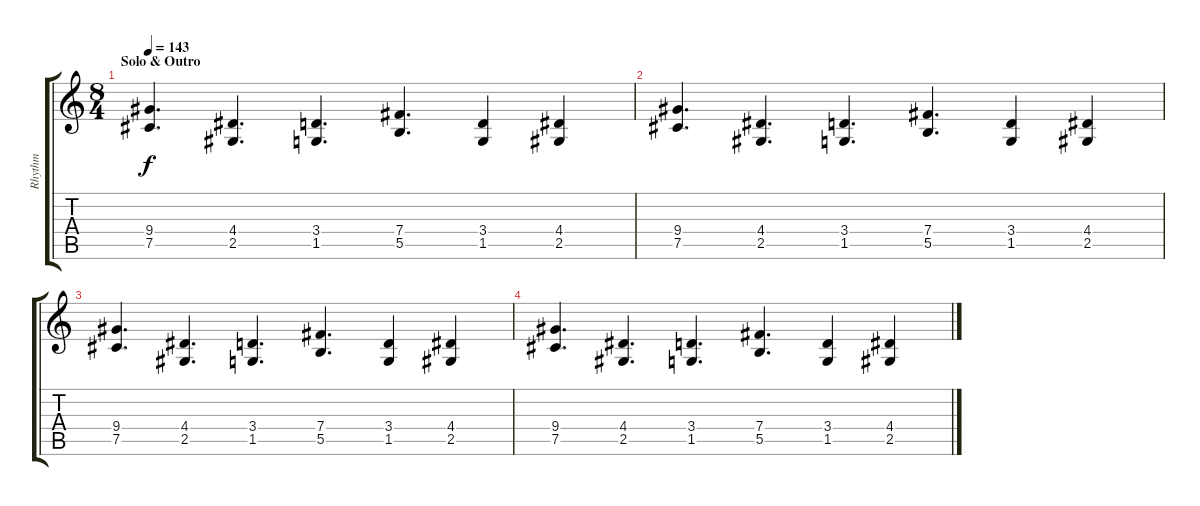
\track ("Rhythm" "Rhythm") {instrument distortionguitar}
\staff {score tabs}
\tuning (Db4 Ab3 E3 B2 Gb2 Db2) {hide}
\ts (8 4)
\section ("" "Solo & Outro")
\tempo 143
\clef g2
\ks c
(9.4 7.5).4{d dy f} (4.4 2.5).4{d} (3.4 1.5).4{d} (7.4 5.5).4{d} (3.4 1.5).4 (4.4 2.5).4 |
(9.4 7.5).4{d} (4.4 2.5).4{d} (3.4 1.5).4{d} (7.4 5.5).4{d} (3.4 1.5).4 (4.4 2.5).4 |
(9.4 7.5).4{d} (4.4 2.5).4{d} (3.4 1.5).4{d} (7.4 5.5).4{d} (3.4 1.5).4 (4.4 2.5).4 |
(9.4 7.5).4{d} (4.4 2.5).4{d} (3.4 1.5).4{d} (7.4 5.5).4{d} (3.4 1.5).4 (4.4 2.5).4
